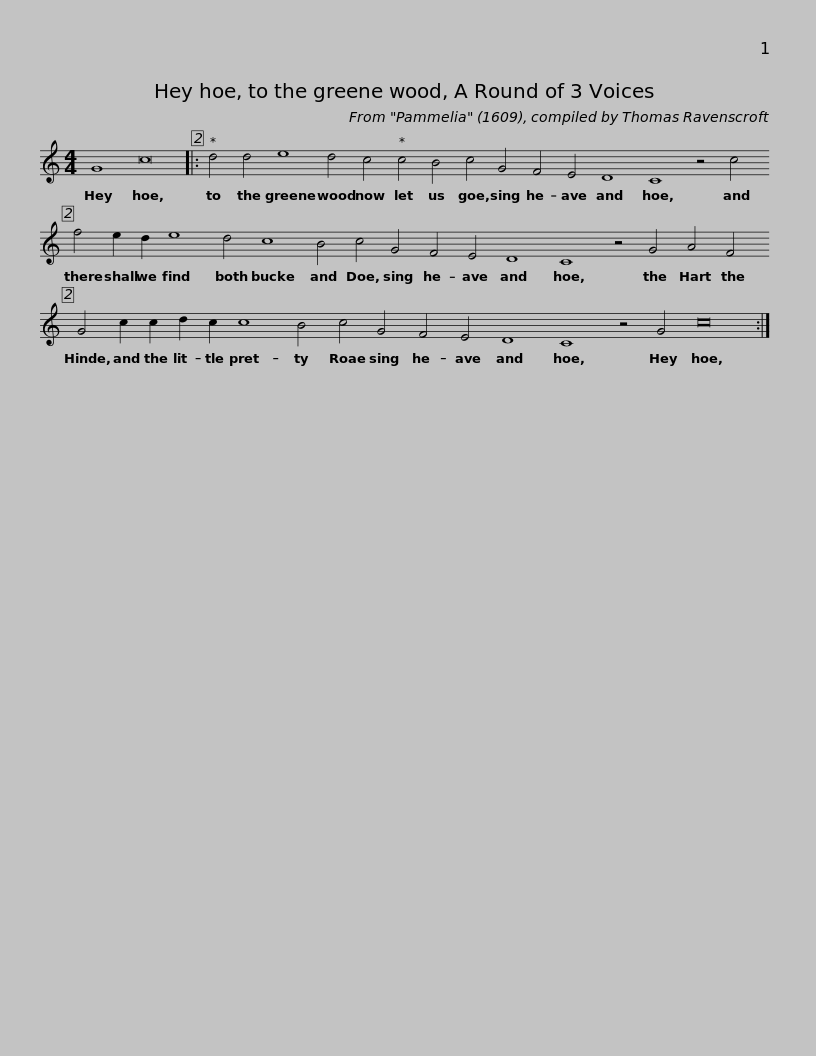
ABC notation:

X:1
L:1/8
M:4/4
I:linebreak $
K:C
V:1 treble
V:1
 G8 c16 |:$ d4 d4 e8 d4 c4 c4 B4 c4 G4 F4 E4 D8 C8 z4 c4 f4 e2 d2 e8 d4 c8 B4 c4 G4 F4 E4 D8 C8 z4 G4 A4 F4 G4 c2 c2 d2 c2 c8 B4 c4 G4 F4 E4 D8 C8 z4 G4 c16 :| %2
